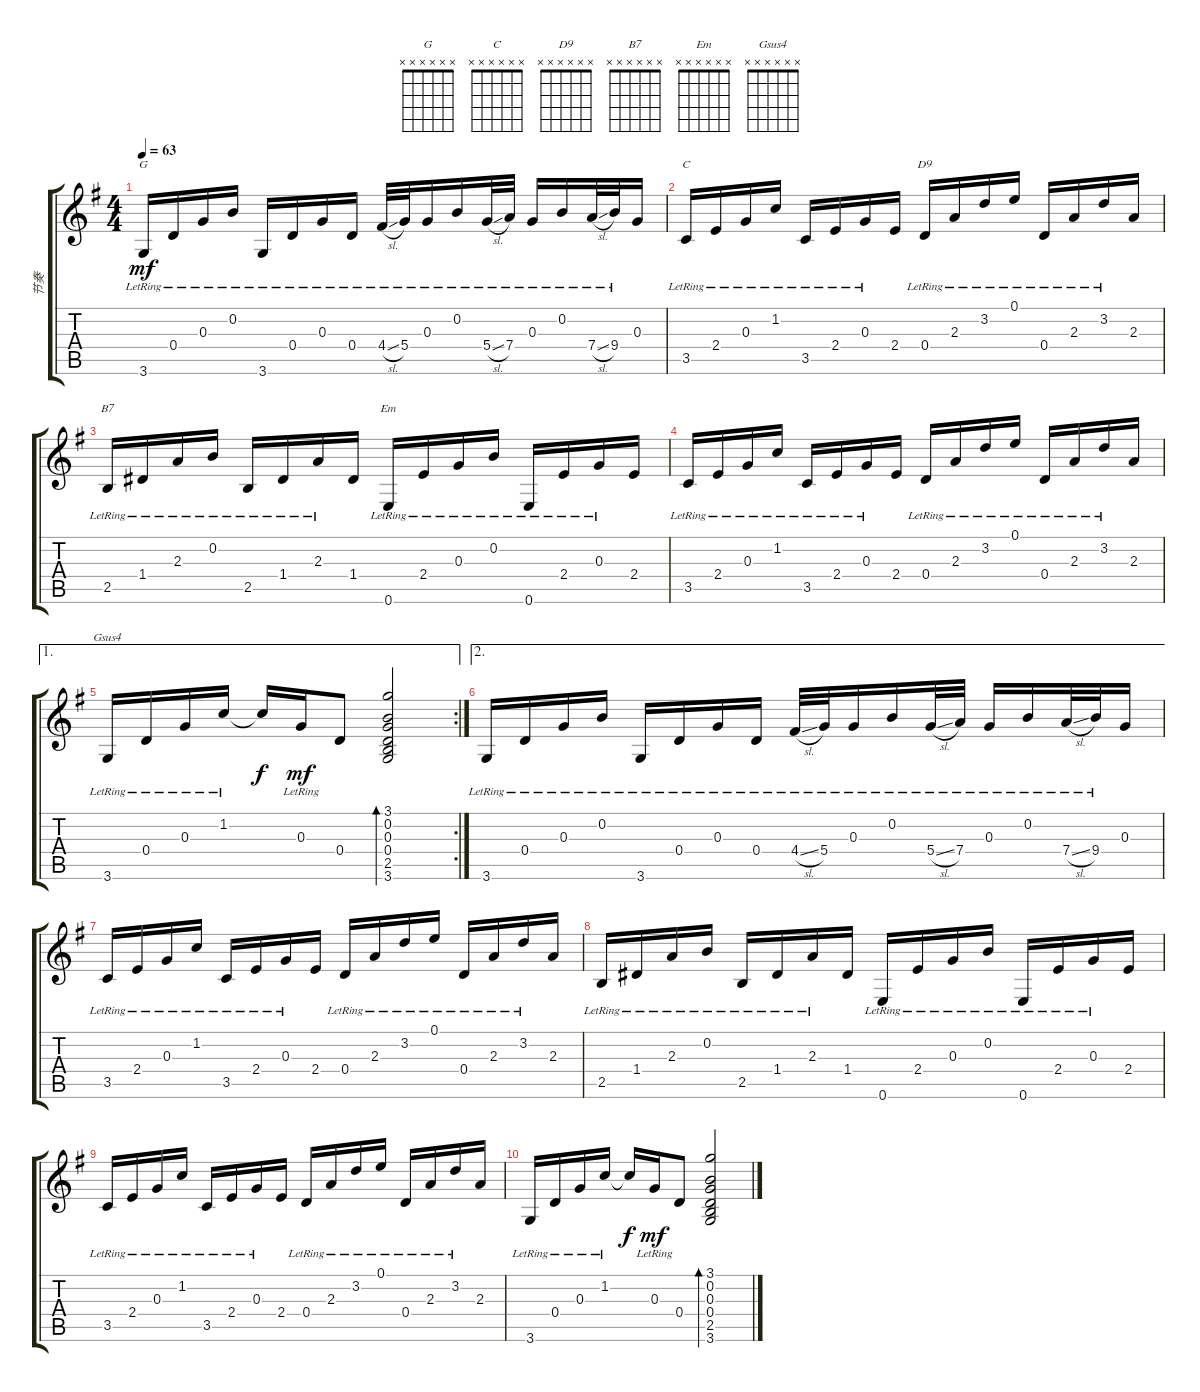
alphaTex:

\track ("节奏" "节奏") {instrument acousticguitarnylon}
\staff {score tabs}
\tuning (E4 B3 G3 D3 A2 E2) {hide}
\chord ("G" x x x x x x)
\chord ("C" x x x x x x)
\chord ("D9" x x x x x x)
\chord ("B7" x x x x x x)
\chord ("Em" x x x x x x)
\chord ("Gsus4" x x x x x x)
\ts (4 4)
\tempo 63
\clef g2
\ks g
3.6{lr}.16{ch "G" dy mf} 0.4{lr}.16 0.3{lr}.16 0.2{lr}.16 3.6{lr}.16 0.4{lr}.16 0.3{lr}.16 0.4{lr}.16 4.4{sl lr}.32 5.4{lr}.32 0.3{lr}.16 0.2{lr}.16 5.4{sl lr}.32 7.4{lr}.32 0.3{lr}.16 0.2{lr}.16 7.4{sl lr}.32 9.4{lr}.32 0.3.16 |
3.5{lr}.16{ch "C"} 2.4{lr}.16 0.3{lr}.16 1.2{lr}.16 3.5{lr}.16 2.4{lr}.16 0.3{lr}.16 2.4.16 0.4{lr}.16{ch "D9"} 2.3{lr}.16 3.2{lr}.16 0.1{lr}.16 0.4{lr}.16 2.3{lr}.16 3.2{lr}.16 2.3.16 |
2.5{lr}.16{ch "B7"} 1.4{lr}.16 2.3{lr}.16 0.2{lr}.16 2.5{lr}.16 1.4{lr}.16 2.3{lr}.16 1.4.16 0.6{lr}.16{ch "Em"} 2.4{lr}.16 0.3{lr}.16 0.2{lr}.16 0.6{lr}.16 2.4{lr}.16 0.3{lr}.16 2.4.16 |
3.5{lr}.16 2.4{lr}.16 0.3{lr}.16 1.2{lr}.16 3.5{lr}.16 2.4{lr}.16 0.3{lr}.16 2.4.16 0.4{lr}.16 2.3{lr}.16 3.2{lr}.16 0.1{lr}.16 0.4{lr}.16 2.3{lr}.16 3.2{lr}.16 2.3.16 |
\ae 1
\rc 2
3.6{lr}.16{ch "Gsus4"} 0.4{lr}.16 0.3{lr}.16 1.2{lr}.16 1.2{t}.16{dy f} 0.3{lr}.16{dy mf} 0.4.8 (3.1 0.2 0.3 0.4 2.5 3.6).2{bd 60} |
\ae 2
3.6{lr}.16 0.4{lr}.16 0.3{lr}.16 0.2{lr}.16 3.6{lr}.16 0.4{lr}.16 0.3{lr}.16 0.4{lr}.16 4.4{sl lr}.32 5.4{lr}.32 0.3{lr}.16 0.2{lr}.16 5.4{sl lr}.32 7.4{lr}.32 0.3{lr}.16 0.2{lr}.16 7.4{sl lr}.32 9.4{lr}.32 0.3.16 |
3.5{lr}.16 2.4{lr}.16 0.3{lr}.16 1.2{lr}.16 3.5{lr}.16 2.4{lr}.16 0.3{lr}.16 2.4.16 0.4{lr}.16 2.3{lr}.16 3.2{lr}.16 0.1{lr}.16 0.4{lr}.16 2.3{lr}.16 3.2{lr}.16 2.3.16 |
2.5{lr}.16 1.4{lr}.16 2.3{lr}.16 0.2{lr}.16 2.5{lr}.16 1.4{lr}.16 2.3{lr}.16 1.4.16 0.6{lr}.16 2.4{lr}.16 0.3{lr}.16 0.2{lr}.16 0.6{lr}.16 2.4{lr}.16 0.3{lr}.16 2.4.16 |
3.5{lr}.16 2.4{lr}.16 0.3{lr}.16{txt ""} 1.2{lr}.16 3.5{lr}.16 2.4{lr}.16 0.3{lr}.16 2.4.16 0.4{lr}.16 2.3{lr}.16 3.2{lr}.16 0.1{lr}.16 0.4{lr}.16 2.3{lr}.16 3.2{lr}.16 2.3.16 |
3.6{lr}.16 0.4{lr}.16 0.3{lr}.16 1.2{lr}.16 1.2{t}.16{dy f} 0.3{lr}.16{dy mf} 0.4.8 (3.1 0.2 0.3 0.4 2.5 3.6).2{bd 60}
